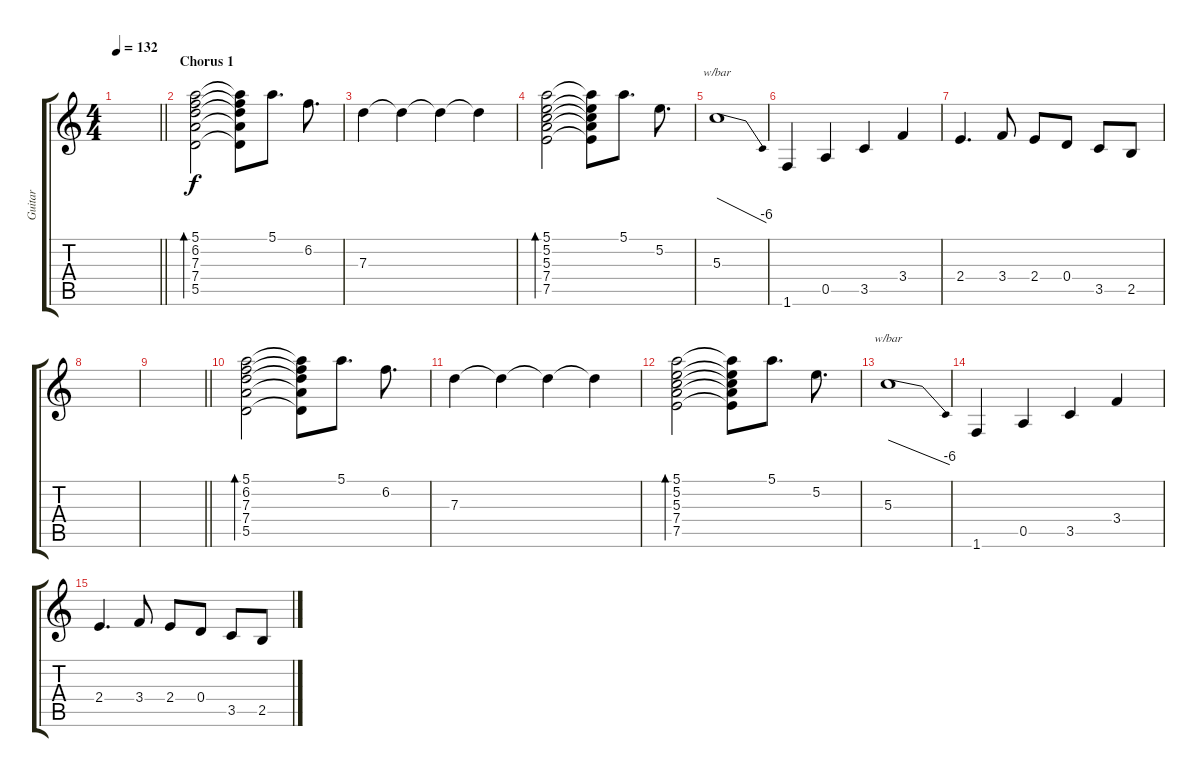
\track ("Guitar" "Guitar") {instrument overdrivenguitar}
\staff {score tabs}
\tuning (E4 B3 G3 D3 A2 E2) {hide}
\ts (4 4)
\tempo 132
\clef g2
\barLineRight lightlight
\ks c
|
\section ("" "Chorus 1")
(5.1 6.2 7.3 7.4 5.5).2{bd 240} (5.1{t} 6.2{t} 7.3{t} 7.4{t} 5.5{t}).8 5.1.8{d} 6.2.8{d} |
7.3.4 7.3{t}.4 7.3{t}.4 7.3{t}.4 |
(5.1 5.2 5.3 7.4 7.5).2{bd 240} (5.1{t} 5.2{t} 5.3{t} 7.4{t} 7.5{t}).8 5.1.8{d} 5.2.8{d} |
5.3.1{tbe (dive default 0 0 60 -24)} |
1.6.4 0.5.4 3.5.4 3.4.4 |
2.4.4{d} 3.4.8 2.4.8 0.4.8 3.5.8 2.5.8 |
|
\barLineRight lightlight
|
(5.1 6.2 7.3 7.4 5.5).2{bd 240} (5.1{t} 6.2{t} 7.3{t} 7.4{t} 5.5{t}).8 5.1.8{d} 6.2.8{d} |
7.3.4 7.3{t}.4 7.3{t}.4 7.3{t}.4 |
(5.1 5.2 5.3 7.4 7.5).2{bd 240} (5.1{t} 5.2{t} 5.3{t} 7.4{t} 7.5{t}).8 5.1.8{d} 5.2.8{d} |
5.3.1{tbe (dive default 0 0 60 -24)} |
1.6.4 0.5.4 3.5.4 3.4.4 |
2.4.4{d} 3.4.8 2.4.8 0.4.8 3.5.8 2.5.8
